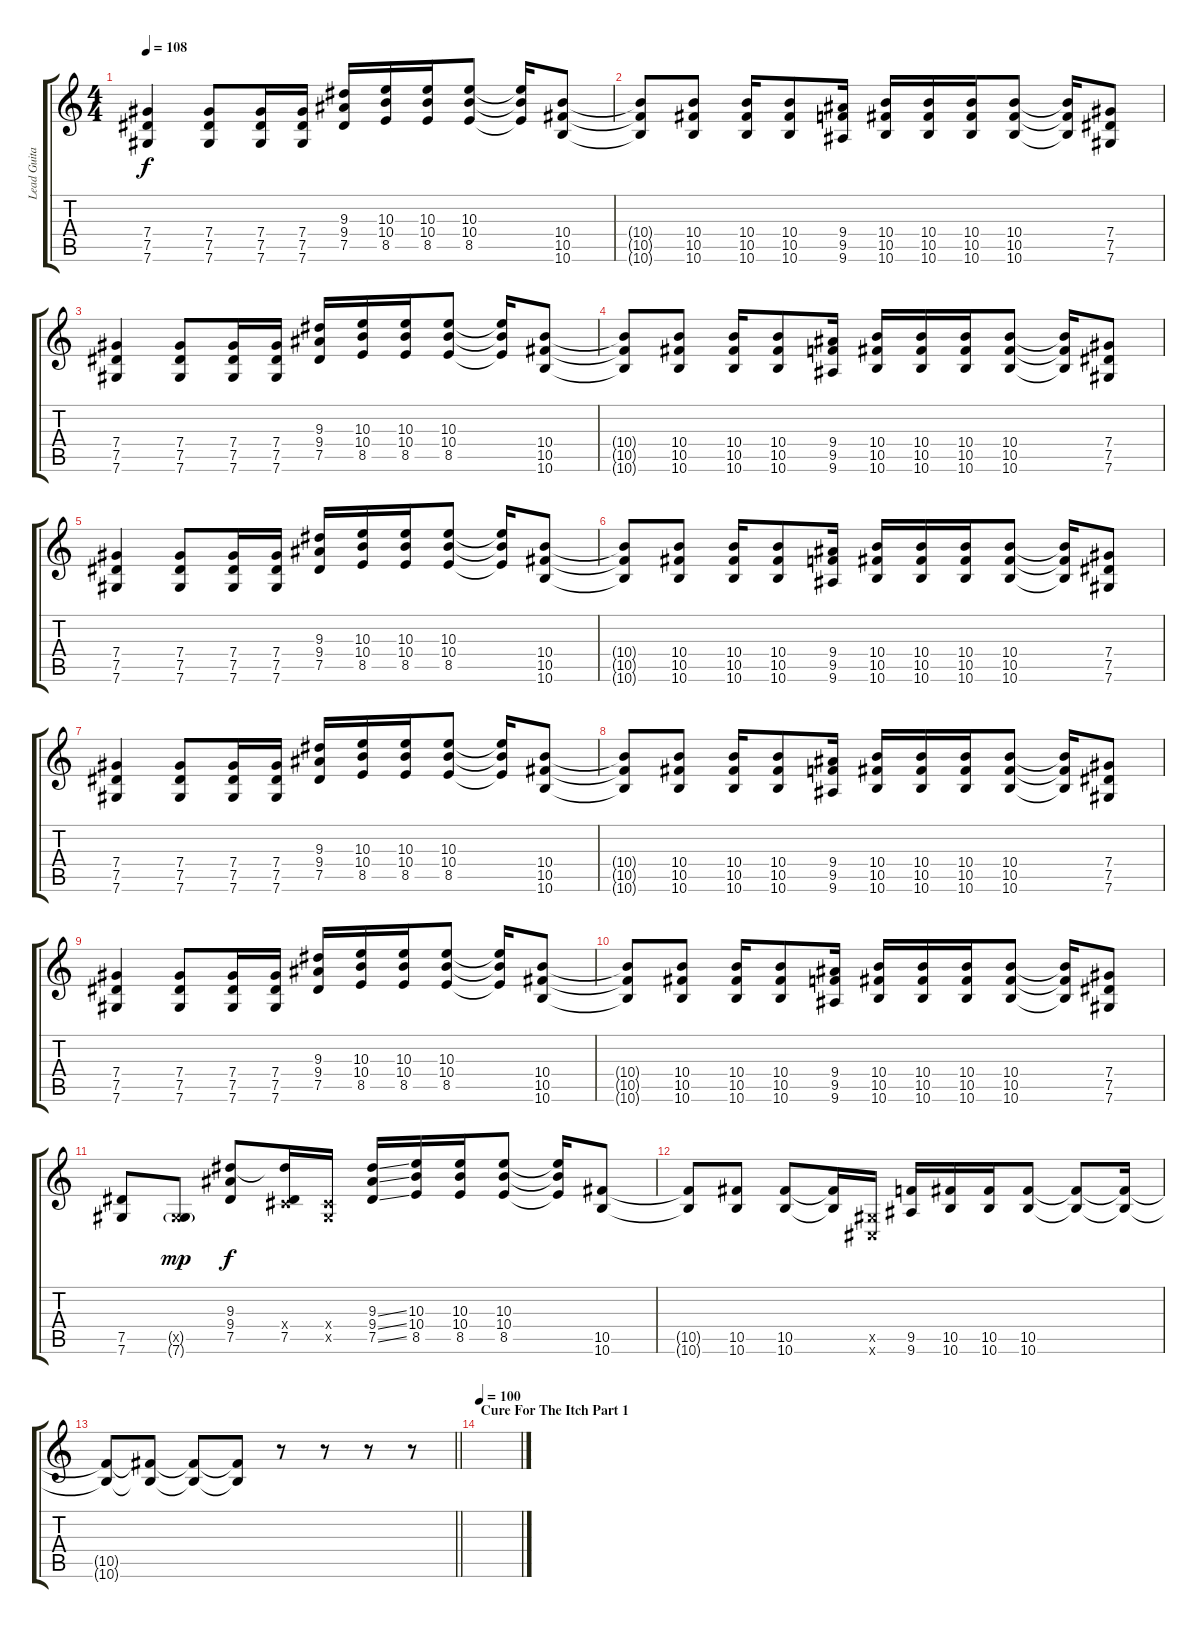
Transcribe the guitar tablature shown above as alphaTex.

\track ("Lead Guitar - Brad Delson" "Lead Guita") {instrument electricguitarjazz}
\staff {score tabs}
\tuning (Eb4 Bb3 Gb3 Db3 Ab2 Db2) {hide}
\ts (4 4)
\tempo 108
\clef g2
\ks c
(7.4 7.5 7.6).4{dy f} (7.4 7.5 7.6).8 (7.4 7.5 7.6).16 (7.4 7.5 7.6).16 (9.3 9.4 7.5).16 (10.3 10.4 8.5).16 (10.3 10.4 8.5).16 (10.3 10.4 8.5).8 (10.3{t} 10.4{t} 8.5{t}).16 (10.4 10.5 10.6).8 |
(10.4{t} 10.5{t} 10.6{t}).8 (10.4 10.5 10.6).8 (10.4 10.5 10.6).16 (10.4 10.5 10.6).8 (9.4 9.5 9.6).16 (10.4 10.5 10.6).16 (10.4 10.5 10.6).16 (10.4 10.5 10.6).16 (10.4 10.5 10.6).8 (10.4{t} 10.5{t} 10.6{t}).16 (7.4 7.5 7.6).8 |
(7.4 7.5 7.6).4 (7.4 7.5 7.6).8 (7.4 7.5 7.6).16 (7.4 7.5 7.6).16 (9.3 9.4 7.5).16 (10.3 10.4 8.5).16 (10.3 10.4 8.5).16 (10.3 10.4 8.5).8 (10.3{t} 10.4{t} 8.5{t}).16 (10.4 10.5 10.6).8 |
(10.4{t} 10.5{t} 10.6{t}).8 (10.4 10.5 10.6).8 (10.4 10.5 10.6).16 (10.4 10.5 10.6).8 (9.4 9.5 9.6).16 (10.4 10.5 10.6).16 (10.4 10.5 10.6).16 (10.4 10.5 10.6).16 (10.4 10.5 10.6).8 (10.4{t} 10.5{t} 10.6{t}).16 (7.4 7.5 7.6).8 |
(7.4 7.5 7.6).4 (7.4 7.5 7.6).8 (7.4 7.5 7.6).16 (7.4 7.5 7.6).16 (9.3 9.4 7.5).16 (10.3 10.4 8.5).16 (10.3 10.4 8.5).16 (10.3 10.4 8.5).8 (10.3{t} 10.4{t} 8.5{t}).16 (10.4 10.5 10.6).8 |
(10.4{t} 10.5{t} 10.6{t}).8 (10.4 10.5 10.6).8 (10.4 10.5 10.6).16 (10.4 10.5 10.6).8 (9.4 9.5 9.6).16 (10.4 10.5 10.6).16 (10.4 10.5 10.6).16 (10.4 10.5 10.6).16 (10.4 10.5 10.6).8 (10.4{t} 10.5{t} 10.6{t}).16 (7.4 7.5 7.6).8 |
(7.4 7.5 7.6).4 (7.4 7.5 7.6).8 (7.4 7.5 7.6).16 (7.4 7.5 7.6).16 (9.3 9.4 7.5).16 (10.3 10.4 8.5).16 (10.3 10.4 8.5).16 (10.3 10.4 8.5).8 (10.3{t} 10.4{t} 8.5{t}).16 (10.4 10.5 10.6).8 |
(10.4{t} 10.5{t} 10.6{t}).8 (10.4 10.5 10.6).8 (10.4 10.5 10.6).16 (10.4 10.5 10.6).8 (9.4 9.5 9.6).16 (10.4 10.5 10.6).16 (10.4 10.5 10.6).16 (10.4 10.5 10.6).16 (10.4 10.5 10.6).8 (10.4{t} 10.5{t} 10.6{t}).16 (7.4 7.5 7.6).8 |
(7.4 7.5 7.6).4 (7.4 7.5 7.6).8 (7.4 7.5 7.6).16 (7.4 7.5 7.6).16 (9.3 9.4 7.5).16 (10.3 10.4 8.5).16 (10.3 10.4 8.5).16 (10.3 10.4 8.5).8 (10.3{t} 10.4{t} 8.5{t}).16 (10.4 10.5 10.6).8 |
(10.4{t} 10.5{t} 10.6{t}).8 (10.4 10.5 10.6).8 (10.4 10.5 10.6).16 (10.4 10.5 10.6).8 (9.4 9.5 9.6).16 (10.4 10.5 10.6).16 (10.4 10.5 10.6).16 (10.4 10.5 10.6).16 (10.4 10.5 10.6).8 (10.4{t} 10.5{t} 10.6{t}).16 (7.4 7.5 7.6).8 |
(7.5 7.6).8{volume 8 instrument electricguitarclean} (0.5{g x} 7.6{g}).8{dy mp} (9.3 9.4 7.5).8{dy f} (9.3{t} 0.4{x} 7.5).16 (0.4{x} 0.5{x}).16 (9.3{ss} 9.4{ss} 7.5{ss}).16 (10.3 10.4 8.5).16 (10.3 10.4 8.5).16 (10.3 10.4 8.5).8 (10.3{t} 10.4{t} 8.5{t}).16 (10.5 10.6).8 |
(10.5{t} 10.6{t}).8 (10.5 10.6).8 (10.5 10.6).8 (10.5{t} 10.6{t}).16 (0.5{x} 0.6{x}).16 (9.5 9.6).16 (10.5 10.6).16 (10.5 10.6).16 (10.5 10.6).8{volume 0} (10.5{t} 10.6{t}).8 (10.5{t} 10.6{t}).16 |
\barLineRight lightlight
(10.5{t} 10.6{t}).8 (10.5{t} 10.6{t}).8 (10.5{t} 10.6{t}).8 (10.5{t} 10.6{t}).8 r.8 r.8 r.8 r.8 |
\section ("" "Cure For The Itch Part 1")
\tempo 100
